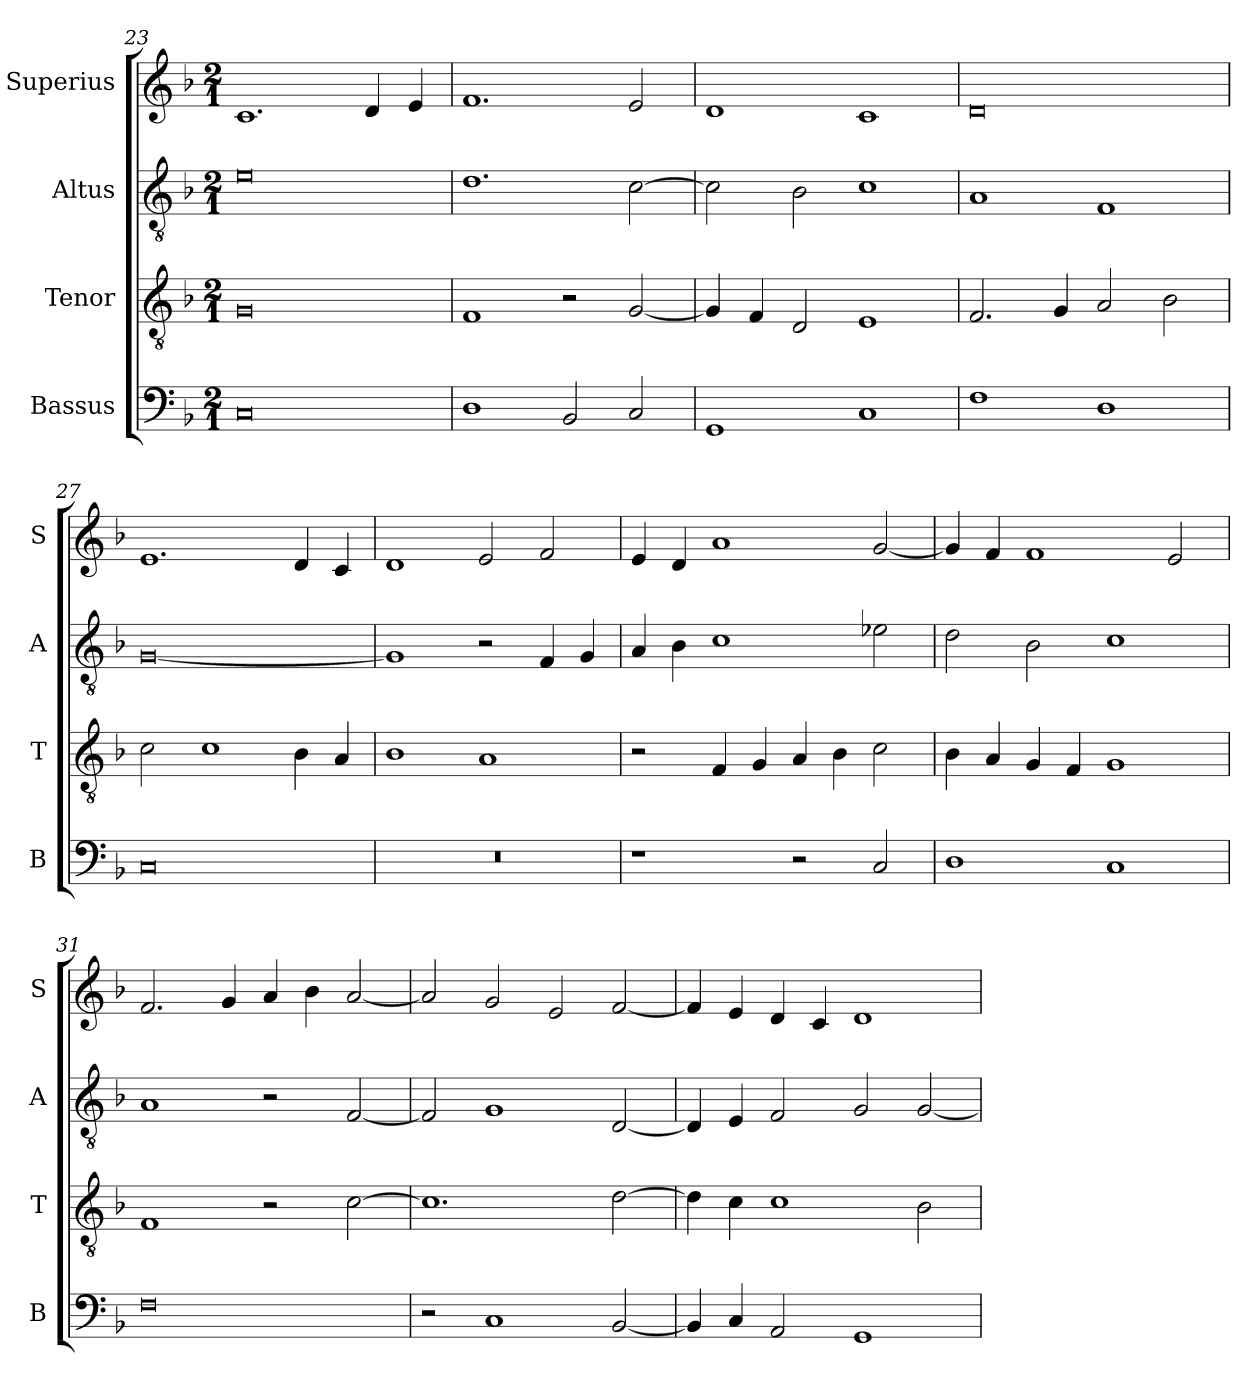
**kern	**kern	**kern	**kern
*part4	*part3	*part2	*part1
*staff4	*staff3	*staff2	*staff1
*I"Bassus	*I"Tenor	*I"Altus	*I"Superius
*I'B	*I'T	*I'A	*I'S
*clefF4	*clefGv2	*clefGv2	*clefG2
*k[b-]	*k[b-]	*k[b-]	*k[b-]
*M2/1	*M2/1	*M2/1	*M2/1
=23	=23	=23	=23
0C	0G	0e	1.c
.	.	.	4d/
.	.	.	4e/
=24	=24	=24	=24
1D	1F	1.d	1.f
2BB-/	2r	.	.
2C/	[2G/	[2c\	2e/
=25	=25	=25	=25
1GG	4G/]	2c\]	1d
.	4F/	.	.
.	2D/	2B-\	.
1C	1E	1c	1c
=26	=26	=26	=26
1F	2.F/	1A	0d
.	4G/	.	.
1D	2A/	1F	.
.	2B-\	.	.
=27	=27	=27	=27
0C	2c\	[0G	1.e
.	1c	.	.
.	4B-\	.	4d/
.	4A/	.	4c/
=28	=28	=28	=28
0r	1B-	1G]	1d
.	1A	2r	2e/
.	.	4F/	2f/
.	.	4G/	.
=29	=29	=29	=29
1r	2r	4A/	4e/
.	.	4B-\	4d/
.	4F/	1c	1a
.	4G/	.	.
2r	4A/	.	.
.	4B-\	.	.
2C/	2c\	2e-X\	[2g/
=30	=30	=30	=30
1D	4B-\	2d\	4g/]
.	4A/	.	4f/
.	4G/	2B-\	1f
.	4F/	.	.
1C	1G	1c	.
.	.	.	2e/
=31	=31	=31	=31
0F	1F	1A	2.f/
.	.	.	4g/
.	2r	2r	4a/
.	.	.	4b-\
.	[2c\	[2F/	[2a/
=32	=32	=32	=32
2r	1.c]	2F/]	2a/]
1C	.	1G	2g/
.	.	.	2e/
[2BB-/	[2d\	[2D/	[2f/
=33	=33	=33	=33
4BB-/]	4d\]	4D/]	4f/]
4C/	4c\	4E/	4e/
2AA/	1c	2F/	4d/
.	.	.	4c/
1GG	.	2G/	1d
.	2B-\	[2G/	.
=	=	=	=
*-	*-	*-	*-
